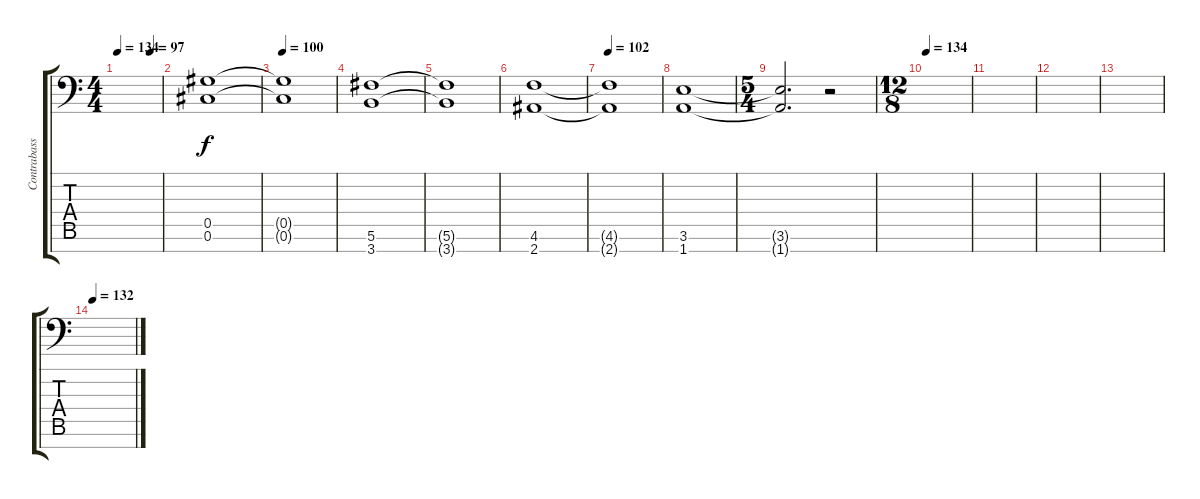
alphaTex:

\track ("Contrabass" "Contrabass") {instrument contrabass}
\staff {score tabs}
\tuning (Eb4 Bb3 Gb3 Db3 Ab2 Db2 Ab1) {hide}
\ts (4 4)
\tempo 134
\tempo (97 0.75)
\tempo 134
\clef f4
\ks c
|
(0.5 0.6).1 |
\tempo 100
(0.5{t} 0.6{t}).1 |
(5.6 3.7).1 |
(5.6{t} 3.7{t}).1 |
(4.6 2.7).1 |
\tempo 102
(4.6{t} 2.7{t}).1 |
(3.6 1.7).1 |
\ts (5 4)
(3.6{t} 1.7{t}).2{d} r.2 |
\ts (12 8)
\tempo 134
|
|
|
|
\tempo 132
